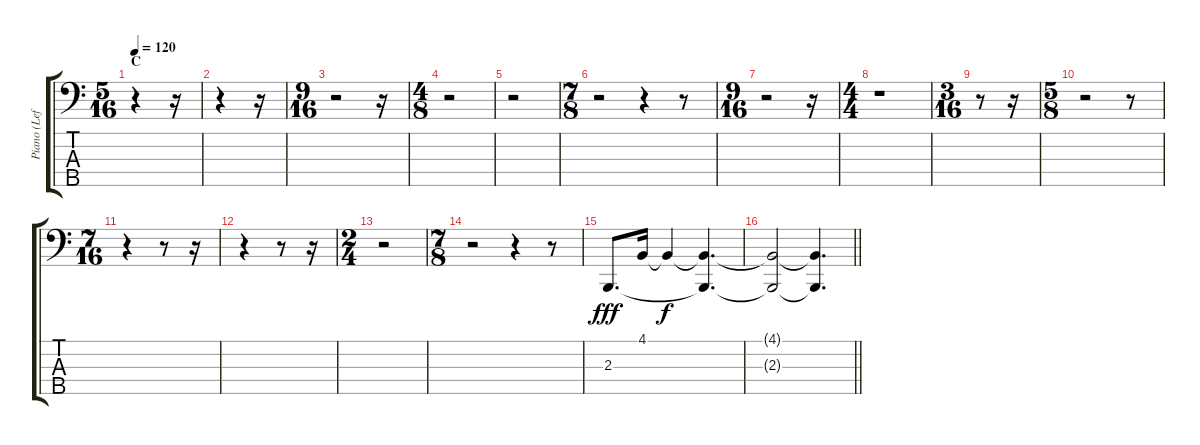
\track ("Piano (Left Hand)" "Piano (Lef") {instrument acousticgrandpiano}
\staff {score tabs}
\tuning (G2 D2 A1 E1 B0) {hide}
\ts (5 16)
\section ("" "C")
\tempo 120
\clef f4
\ks c
r.4{dy fff} r.16 |
r.4 r.16 |
\ts (9 16)
r.2 r.16 |
\ts (4 8)
r.2 |
r.2 |
\ts (7 8)
r.2 r.4 r.8 |
\ts (9 16)
r.2 r.16 |
\ts (4 4)
r.1 |
\ts (3 16)
r.8 r.16 |
\ts (5 8)
r.2 r.8 |
\ts (7 16)
r.4 r.8 r.16 |
r.4 r.8 r.16 |
\ts (2 4)
r.2 |
\ts (7 8)
r.2 r.4 r.8 |
2.3.8{d} 4.1.16 4.1{t}.4{dy f} (4.1{t} 2.3{t}).4{d} |
\barLineRight lightlight
(4.1{t} 2.3{t}).2 (4.1{t} 2.3{t}).4{d}
